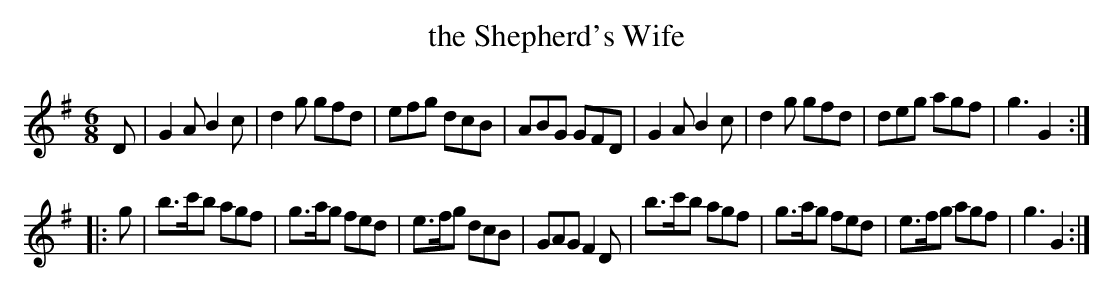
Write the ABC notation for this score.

X:1
T: the Shepherd's Wife
M: 6/8
L: 1/8
K: G
D |\
G2A B2c | d2g gfd | efg dcB | ABG GFD |\
G2A B2c | d2g gfd | deg agf | g3 G2 :|
|: g |\
b>c'b agf | g>ag fed | e>fg dcB | GAG F2D |\
b>c'b agf | g>ag fed | e>fg agf | g3 G2 :|
